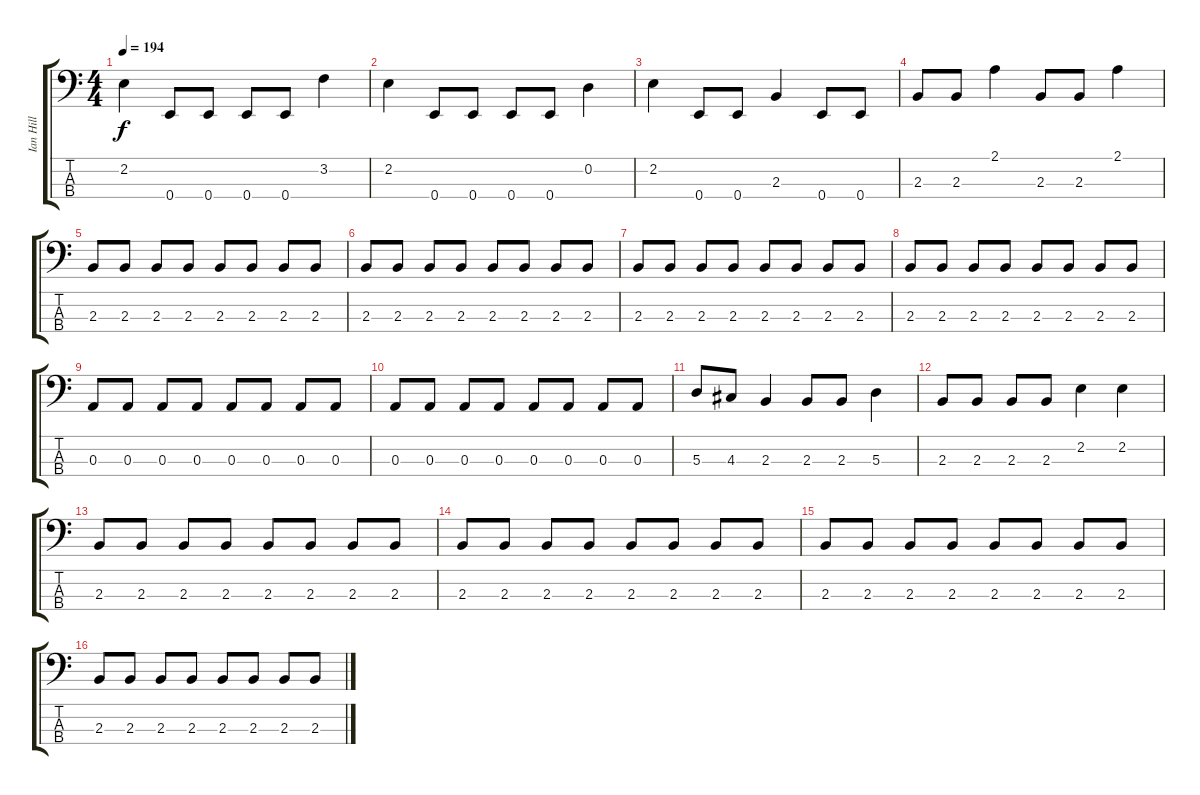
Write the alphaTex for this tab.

\track ("Ian Hill" "Ian Hill") {instrument electricbasspick}
\staff {score tabs}
\tuning (G2 D2 A1 E1) {hide}
\ts (4 4)
\tempo 194
\clef f4
\ks c
2.2.4{dy f} 0.4.8 0.4.8 0.4.8 0.4.8 3.2.4 |
2.2.4 0.4.8 0.4.8 0.4.8 0.4.8 0.2.4 |
2.2.4 0.4.8 0.4.8 2.3.4 0.4.8 0.4.8 |
2.3.8 2.3.8 2.1.4 2.3.8 2.3.8 2.1.4 |
2.3.8 2.3.8 2.3.8 2.3.8 2.3.8 2.3.8 2.3.8 2.3.8 |
2.3.8 2.3.8 2.3.8 2.3.8 2.3.8 2.3.8 2.3.8 2.3.8 |
2.3.8 2.3.8 2.3.8 2.3.8 2.3.8 2.3.8 2.3.8 2.3.8 |
2.3.8 2.3.8 2.3.8 2.3.8 2.3.8 2.3.8 2.3.8 2.3.8 |
0.3.8 0.3.8 0.3.8 0.3.8 0.3.8 0.3.8 0.3.8 0.3.8 |
0.3.8 0.3.8 0.3.8 0.3.8 0.3.8 0.3.8 0.3.8 0.3.8 |
5.3.8 4.3.8 2.3.4 2.3.8 2.3.8 5.3.4 |
2.3.8 2.3.8 2.3.8 2.3.8 2.2.4 2.2.4 |
2.3.8 2.3.8 2.3.8 2.3.8 2.3.8 2.3.8 2.3.8 2.3.8 |
2.3.8 2.3.8 2.3.8 2.3.8 2.3.8 2.3.8 2.3.8 2.3.8 |
2.3.8 2.3.8 2.3.8 2.3.8 2.3.8 2.3.8 2.3.8 2.3.8 |
2.3.8 2.3.8 2.3.8 2.3.8 2.3.8 2.3.8 2.3.8 2.3.8
